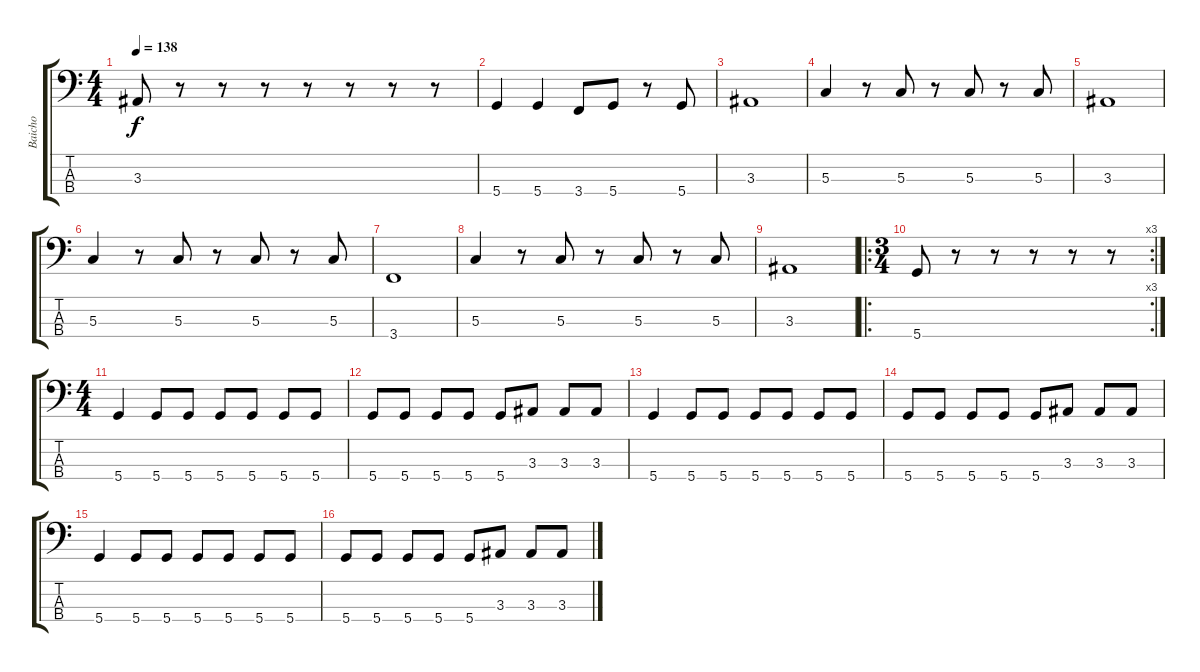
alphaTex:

\track ("Baicho" "Baicho") {instrument electricbasspick}
\staff {score tabs}
\tuning (F2 C2 G1 D1) {hide}
\ts (4 4)
\tempo 138
\clef f4
\ks c
3.3.8{dy f} r.8 r.8 r.8 r.8 r.8 r.8 r.8 |
5.4.4 5.4.4 3.4.8 5.4.8 r.8 5.4.8 |
3.3.1 |
5.3.4 r.8 5.3.8 r.8 5.3.8 r.8 5.3.8 |
3.3.1 |
5.3.4 r.8 5.3.8 r.8 5.3.8 r.8 5.3.8 |
3.4.1 |
5.3.4 r.8 5.3.8 r.8 5.3.8 r.8 5.3.8 |
3.3.1 |
\ro
\rc 3
\ts (3 4)
5.4.8 r.8 r.8 r.8 r.8 r.8 |
\ts (4 4)
5.4.4 5.4.8 5.4.8 5.4.8 5.4.8 5.4.8 5.4.8 |
5.4.8 5.4.8 5.4.8 5.4.8 5.4.8 3.3.8 3.3.8 3.3.8 |
5.4.4 5.4.8 5.4.8 5.4.8 5.4.8 5.4.8 5.4.8 |
5.4.8 5.4.8 5.4.8 5.4.8 5.4.8 3.3.8 3.3.8 3.3.8 |
5.4.4 5.4.8 5.4.8 5.4.8 5.4.8 5.4.8 5.4.8 |
5.4.8 5.4.8 5.4.8 5.4.8 5.4.8 3.3.8 3.3.8 3.3.8
